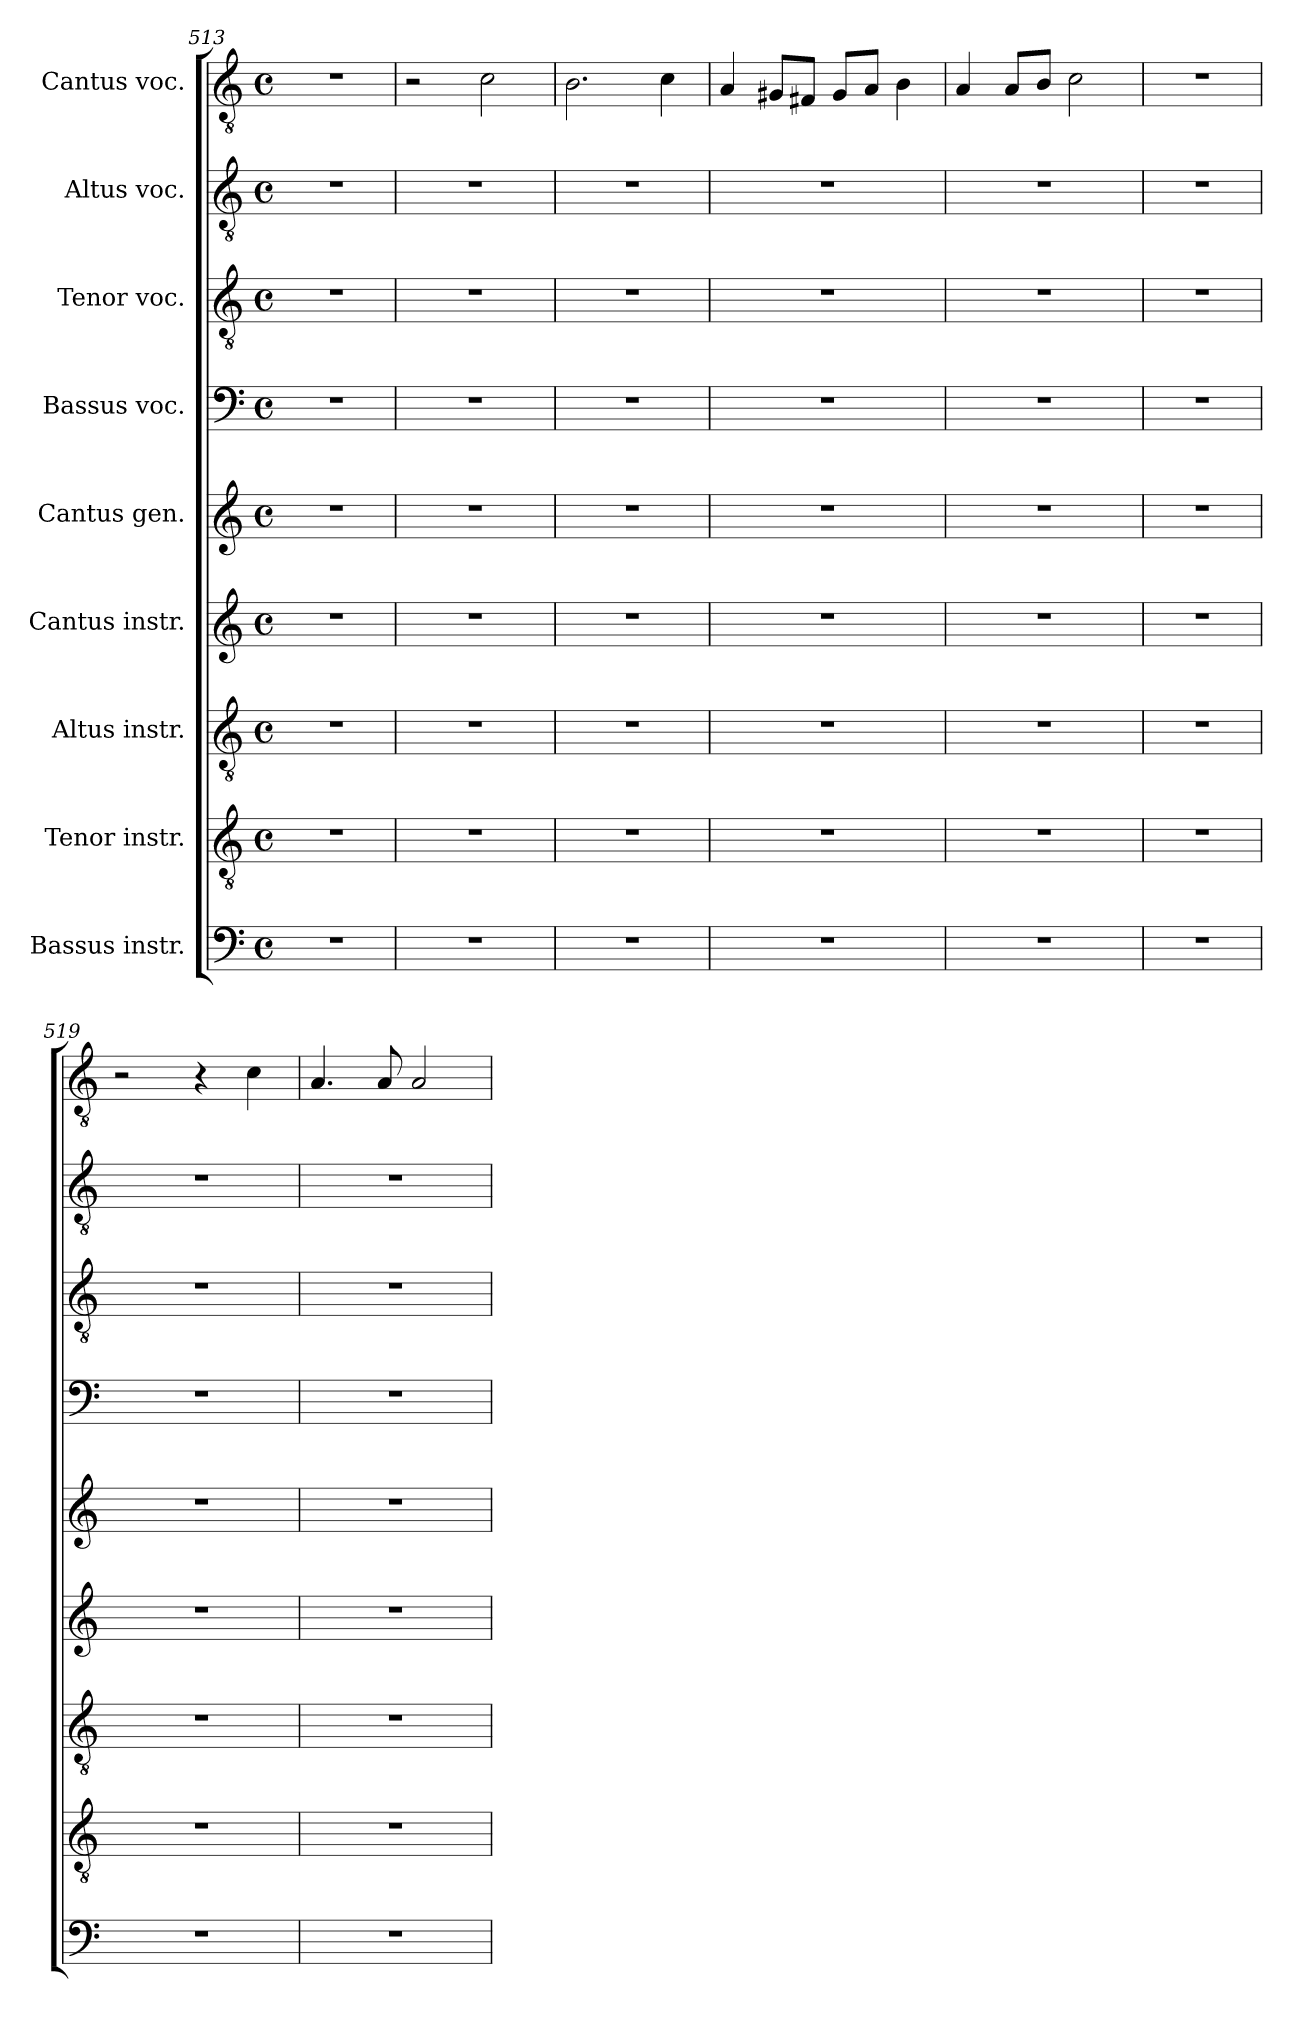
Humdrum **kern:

**kern	**kern	**kern	**kern	**kern	**kern	**kern	**kern	**kern
*part9	*part8	*part7	*part6	*part5	*part4	*part3	*part2	*part1
*staff9	*staff8	*staff7	*staff6	*staff5	*staff4	*staff3	*staff2	*staff1
*I"Bassus instr.	*I"Tenor instr.	*I"Altus instr.	*I"Cantus instr.	*I"Cantus gen.	*I"Bassus voc.	*I"Tenor voc.	*I"Altus voc.	*I"Cantus voc.
*clefF4	*clefGv2	*clefGv2	*clefG2	*clefG2	*clefF4	*clefGv2	*clefGv2	*clefGv2
*k[]	*k[]	*k[]	*k[]	*k[]	*k[]	*k[]	*k[]	*k[]
*C:	*C:	*C:	*C:	*C:	*C:	*C:	*C:	*C:
*M4/4	*M4/4	*M4/4	*M4/4	*M4/4	*M4/4	*M4/4	*M4/4	*M4/4
*met(c)	*met(c)	*met(c)	*met(c)	*met(c)	*met(c)	*met(c)	*met(c)	*met(c)
=513	=513	=513	=513	=513	=513	=513	=513	=513
1r	1r	1r	1r	1r	1r	1r	1r	1r
=514	=514	=514	=514	=514	=514	=514	=514	=514
1r	1r	1r	1r	1r	1r	1r	1r	2r
.	.	.	.	.	.	.	.	2c\
=515	=515	=515	=515	=515	=515	=515	=515	=515
1r	1r	1r	1r	1r	1r	1r	1r	2.B\
.	.	.	.	.	.	.	.	4c\
=516	=516	=516	=516	=516	=516	=516	=516	=516
1r	1r	1r	1r	1r	1r	1r	1r	4A/
.	.	.	.	.	.	.	.	8G#X/L
.	.	.	.	.	.	.	.	8F#X/J
.	.	.	.	.	.	.	.	8G#/L
.	.	.	.	.	.	.	.	8A/J
.	.	.	.	.	.	.	.	4B\
!!LO:LB:g=z
=517	=517	=517	=517	=517	=517	=517	=517	=517
1r	1r	1r	1r	1r	1r	1r	1r	4A/
.	.	.	.	.	.	.	.	8A/L
.	.	.	.	.	.	.	.	8B/J
.	.	.	.	.	.	.	.	2c\
=518	=518	=518	=518	=518	=518	=518	=518	=518
1r	1r	1r	1r	1r	1r	1r	1r	1r
=519	=519	=519	=519	=519	=519	=519	=519	=519
1r	1r	1r	1r	1r	1r	1r	1r	2r
.	.	.	.	.	.	.	.	4r
.	.	.	.	.	.	.	.	4c\
=520	=520	=520	=520	=520	=520	=520	=520	=520
1r	1r	1r	1r	1r	1r	1r	1r	4.A/
.	.	.	.	.	.	.	.	8A/
.	.	.	.	.	.	.	.	2A/
=	=	=	=	=	=	=	=	=
*-	*-	*-	*-	*-	*-	*-	*-	*-
